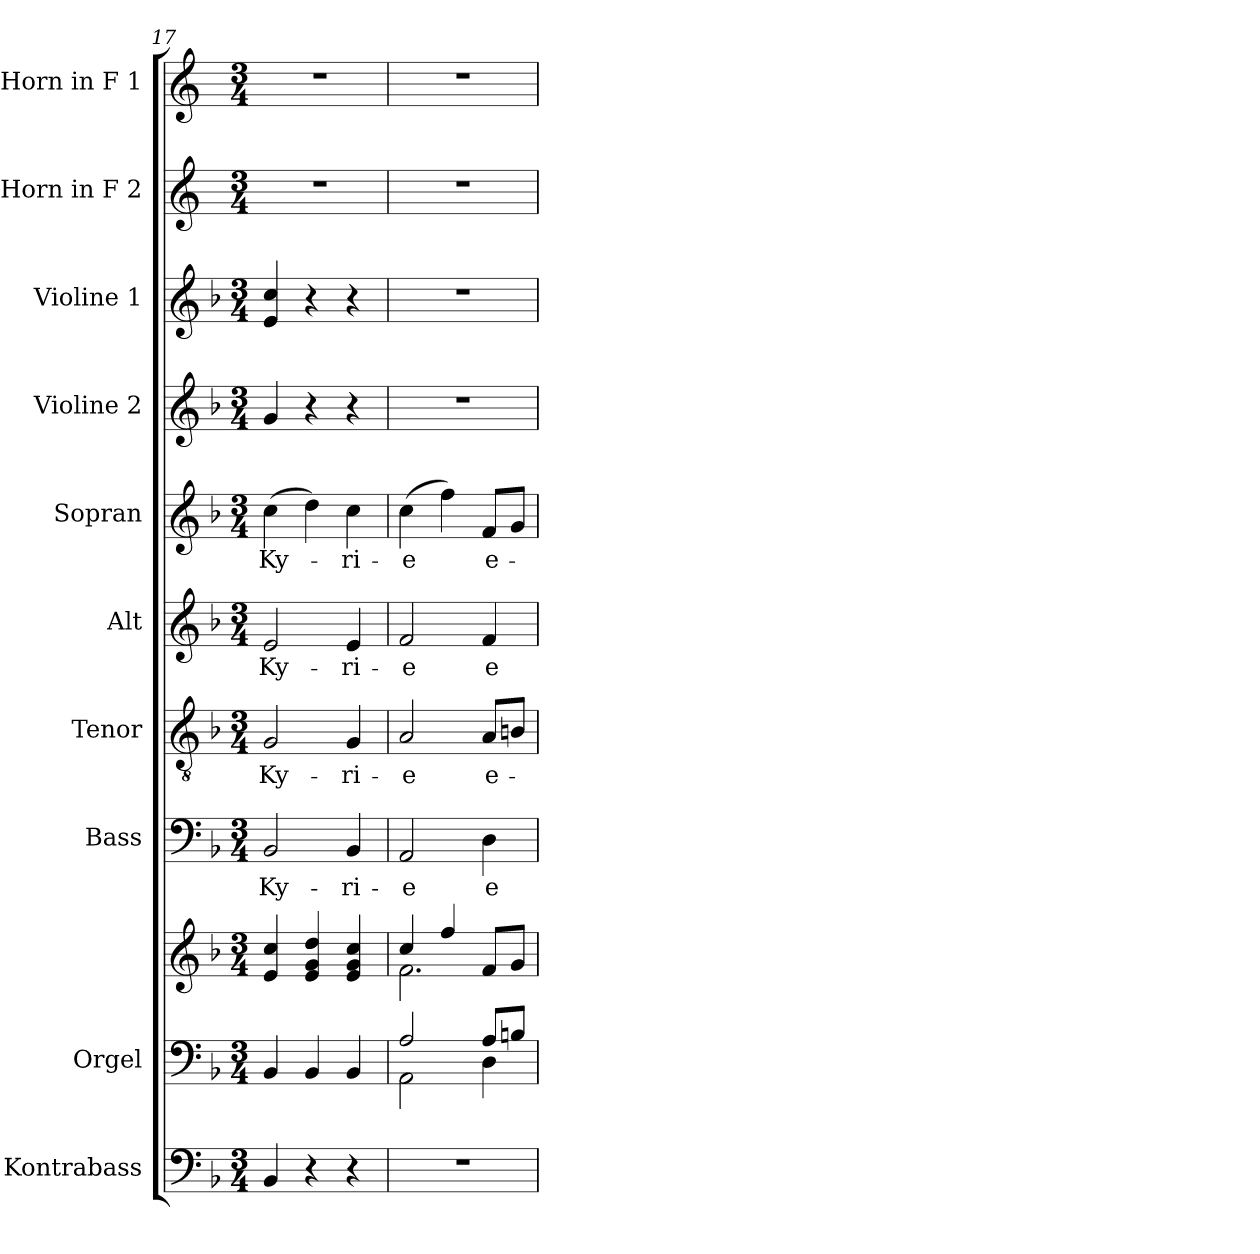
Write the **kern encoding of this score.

**kern	**kern	**kern	**kern	**text	**kern	**text	**kern	**text	**kern	**text	**kern	**kern	**kern	**kern
*part10	*part9	*part9	*part8	*part8	*part7	*part7	*part6	*part6	*part5	*part5	*part4	*part3	*part2	*part1
*staff11	*staff10	*staff9	*staff8	*staff8	*staff7	*staff7	*staff6	*staff6	*staff5	*staff5	*staff4	*staff3	*staff2	*staff1
*I"Kontrabass	*I"Orgel	*	*I"Bass	*	*I"Tenor	*	*I"Alt	*	*I"Sopran	*	*I"Violine 2	*I"Violine 1	*I"Horn in F 2	*I"Horn in F 1
*I'Kb.	*	*	*I'B.	*	*I'T.	*	*I'A.	*	*I'S.	*	*I'Vl. 2	*I'Vl. 1	*	*
*clefF4	*clefF4	*clefG2	*clefF4	*	*clefGv2	*	*clefG2	*	*clefG2	*	*clefG2	*clefG2	*clefG2	*clefG2
*ITrd7c12	*	*	*	*	*	*	*	*	*	*	*	*	*ITrd4c7	*ITrd4c7
*k[b-]	*k[b-]	*k[b-]	*k[b-]	*	*k[b-]	*	*k[b-]	*	*k[b-]	*	*k[b-]	*k[b-]	*k[b-]	*k[b-]
*F:	*F:	*F:	*F:	*	*F:	*	*F:	*	*F:	*	*F:	*F:	*F:	*F:
*M3/4	*M3/4	*M3/4	*M3/4	*	*M3/4	*	*M3/4	*	*M3/4	*	*M3/4	*M3/4	*M3/4	*M3/4
=17	=17	=17	=17	=17	=17	=17	=17	=17	=17	=17	=17	=17	=17	=17
!	!	!	!	!LO:LY:b	!	!LO:LY:b	!	!LO:LY:b	!	!LO:LY:b	!	!	!	!
4BBB-/	4BB-/	4e/ 4cc/	2BB-/	Ky-	2G/	Ky-	2e/	Ky-	(>4cc\	Ky-	4g/	4e/ 4cc/	2.r	2.r
4r	4BB-!/	4e!/ 4g!/ 4dd!/	.	.	.	.	.	.	4dd\)	.	4r	4r	.	.
!	!	!	!	!LO:LY:b	!	!LO:LY:b	!	!LO:LY:b	!	!LO:LY:b	!	!	!	!
4r	4BB-!/	4e!/ 4g!/ 4cc!/	4BB-/	-ri-	4G/	-ri-	4e/	-ri-	4cc\	-ri-	4r	4r	.	.
=18	=18	=18	=18	=18	=18	=18	=18	=18	=18	=18	=18	=18	=18	=18
*	*^	*^	*	*	*	*	*	*	*	*	*	*	*	*
!	!	!	!	!	!	!LO:LY:b	!	!LO:LY:b	!	!LO:LY:b	!	!LO:LY:b	!	!	!	!
2.r	2A!/	2AA!\	4cc!/	2.f!\	2AA/	-e	2A/	-e	2f/	-e	(>4cc\	-e	2.r	2.r	2.r	2.r
.	.	.	4ff!/	.	.	.	.	.	.	.	4ff\)	.	.	.	.	.
!	!	!	!	!	!	!LO:LY:b	!	!LO:LY:b	!	!LO:LY:b	!	!LO:LY:b	!	!	!	!
.	8A!/L	4D!\	8f!/L	.	4D\	e-	8A/L	e-	4f/	e-	8f/L	e-	.	.	.	.
.	8Bn!/J	.	8g!/J	.	.	.	8Bn/J	.	.	.	8g/J	.	.	.	.	.
*	*v	*v	*	*	*	*	*	*	*	*	*	*	*	*	*	*
*	*	*v	*v	*	*	*	*	*	*	*	*	*	*	*	*
=	=	=	=	=	=	=	=	=	=	=	=	=	=	=
*-	*-	*-	*-	*-	*-	*-	*-	*-	*-	*-	*-	*-	*-	*-
